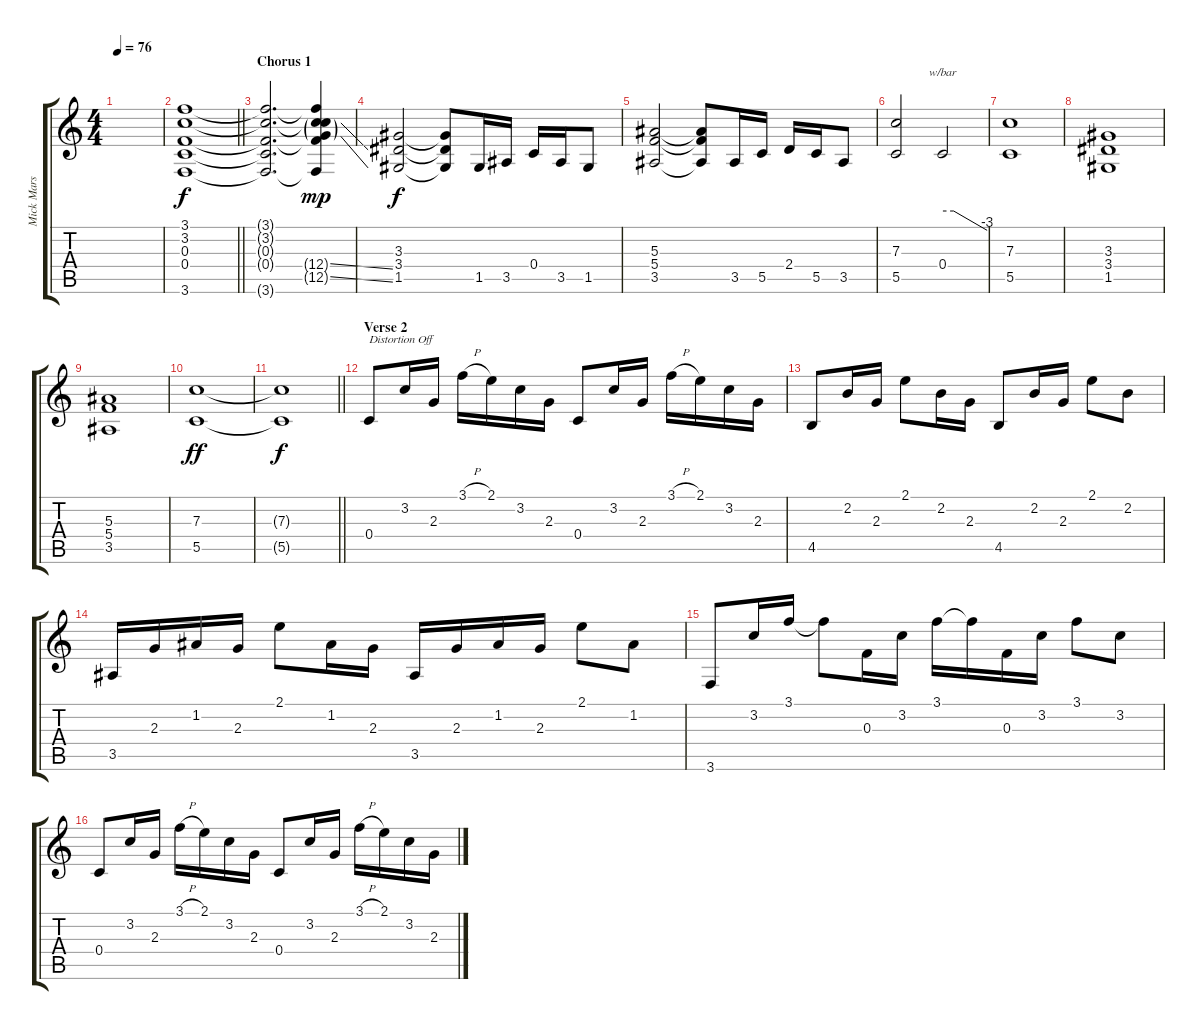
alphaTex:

\track ("Mick Mars Rythm" "Mick Mars ") {instrument distortionguitar}
\staff {score tabs}
\tuning (D4 A3 F3 C3 G2 D2) {hide}
\ts (4 4)
\tempo 76
\clef g2
\ks c
|
\barLineRight lightlight
(3.1 3.2 0.3 0.4 3.6).1 |
\section ("" "Chorus 1")
(3.1{t} 3.2{t} 0.3{t} 0.4{t} 3.6{t}).2{d} (3.1{t} 3.2{t} 0.3{t} 12.4{ss g} 12.5{ss g} 3.6{t}).4{dy mp} |
(3.3 3.4 1.5).2{dy f} (3.3{t} 3.4{t} 1.5{t}).8 1.5.16 3.5.16 0.4.16 3.5.16 1.5.8 |
(5.3 5.4 3.5).2 (5.3{t} 5.4{t} 3.5{t}).8 3.5.16 5.5.16 2.4.16 5.5.16 3.5.8 |
(7.3 5.5).2 0.4.2{tbe (custom default 0 0 15 0 60 -12)} |
(7.3 5.5).1 |
(3.3 3.4 1.5).1 |
(5.3 5.4 3.5).1 |
(7.3 5.5).1{dy ff} |
\barLineRight lightlight
(7.3{t} 5.5{t}).1{dy f} |
\section ("" "Verse 2")
0.4.8{txt "Distortion Off" instrument electricguitarclean} 3.2.16 2.3.16 3.1{h}.16 2.1.16 3.2.16 2.3.16 0.4.8 3.2.16 2.3.16 3.1{h}.16 2.1.16 3.2.16 2.3.16 |
4.5.8 2.2.16 2.3.16 2.1.8 2.2.16 2.3.16 4.5.8 2.2.16 2.3.16 2.1.8 2.2.8 |
3.5.16 2.3.16 1.2.16 2.3.16 2.1.8 1.2.16 2.3.16 3.5.16 2.3.16 1.2.16 2.3.16 2.1.8 1.2.8 |
3.6.8 3.2.16 3.1.16 3.1{t}.8 0.3.16 3.2.16 3.1.16 3.1{t}.16 0.3.16 3.2.16 3.1.8 3.2.8 |
0.4.8 3.2.16 2.3.16 3.1{h}.16 2.1.16 3.2.16 2.3.16 0.4.8 3.2.16 2.3.16 3.1{h}.16 2.1.16 3.2.16 2.3.16
